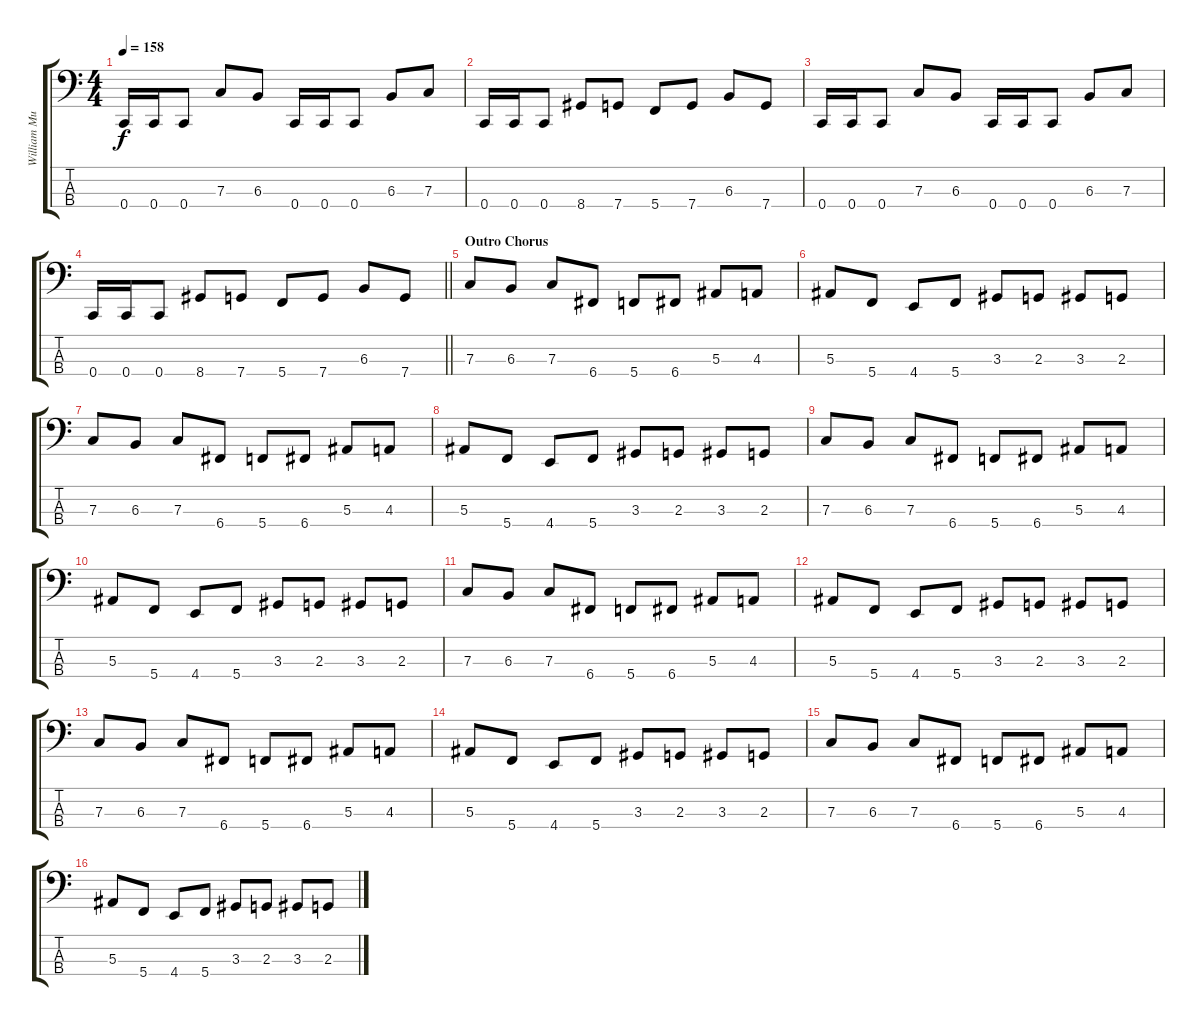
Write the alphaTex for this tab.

\track ("William Murderface (Bass Guitar)" "William Mu") {instrument electricbassfinger}
\staff {score tabs}
\tuning (Eb2 Bb1 F1 C1) {hide}
\ts (4 4)
\tempo 158
\clef f4
\ks c
0.4.16{dy f} 0.4.16 0.4.8 7.3.8 6.3.8 0.4.16 0.4.16 0.4.8 6.3.8 7.3.8 |
0.4.16 0.4.16 0.4.8 8.4.8 7.4.8 5.4.8 7.4.8 6.3.8 7.4.8 |
0.4.16 0.4.16 0.4.8 7.3.8 6.3.8 0.4.16 0.4.16 0.4.8 6.3.8 7.3.8 |
\barLineRight lightlight
0.4.16 0.4.16 0.4.8 8.4.8 7.4.8 5.4.8 7.4.8 6.3.8 7.4.8 |
\section ("" "Outro Chorus")
7.3.8 6.3.8 7.3.8 6.4.8 5.4.8 6.4.8 5.3.8 4.3.8 |
5.3.8 5.4.8 4.4.8 5.4.8 3.3.8 2.3.8 3.3.8 2.3.8 |
7.3.8 6.3.8 7.3.8 6.4.8 5.4.8 6.4.8 5.3.8 4.3.8 |
5.3.8 5.4.8 4.4.8 5.4.8 3.3.8 2.3.8 3.3.8 2.3.8 |
7.3.8 6.3.8 7.3.8 6.4.8 5.4.8 6.4.8 5.3.8 4.3.8 |
5.3.8 5.4.8 4.4.8 5.4.8 3.3.8 2.3.8 3.3.8 2.3.8 |
7.3.8 6.3.8 7.3.8 6.4.8 5.4.8 6.4.8 5.3.8 4.3.8 |
5.3.8 5.4.8 4.4.8 5.4.8 3.3.8 2.3.8 3.3.8 2.3.8 |
7.3.8 6.3.8 7.3.8 6.4.8 5.4.8 6.4.8 5.3.8 4.3.8 |
5.3.8 5.4.8 4.4.8 5.4.8 3.3.8 2.3.8 3.3.8 2.3.8 |
7.3.8 6.3.8 7.3.8 6.4.8 5.4.8 6.4.8 5.3.8 4.3.8 |
5.3.8 5.4.8 4.4.8 5.4.8 3.3.8 2.3.8 3.3.8 2.3.8
